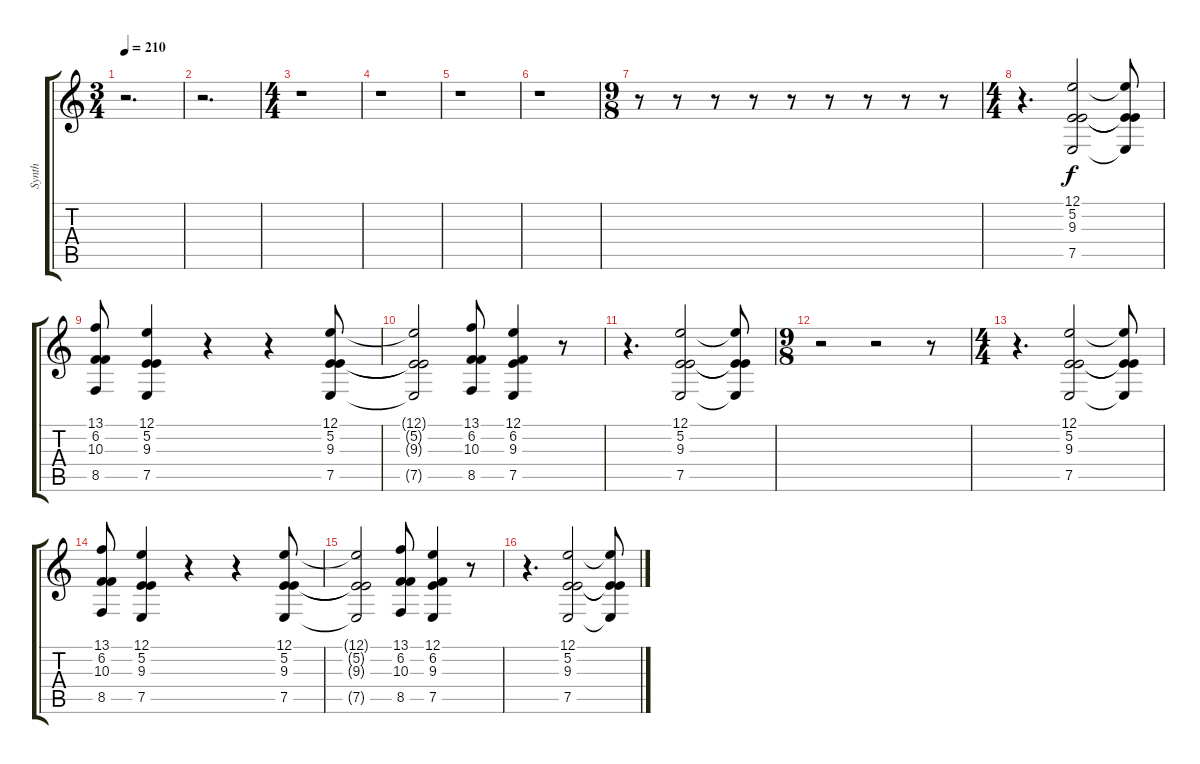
\track ("Synth" "Synth") {instrument stringensemble1}
\staff {score tabs}
\tuning (E4 B3 G3 D3 A2 E2) {hide}
\ts (3 4)
\tempo 210
\clef g2
\ks c
r.2{d dy f} |
r.2{d} |
\ts (4 4)
r.1 |
r.1 |
r.1 |
r.1 |
\ts (9 8)
r.8 r.8 r.8 r.8 r.8 r.8 r.8 r.8 r.8 |
\ts (4 4)
r.4{d} (12.1 5.2 9.3 7.5).2{instrument synthstrings2} (12.1{t} 5.2{t} 9.3{t} 7.5{t}).8 |
(13.1 6.2 10.3 8.5).8 (12.1 5.2 9.3 7.5).4 r.4 r.4 (12.1 5.2 9.3 7.5).8 |
(12.1{t} 5.2{t} 9.3{t} 7.5{t}).2 (13.1 6.2 10.3 8.5).8 (12.1 6.2 9.3 7.5).4 r.8 |
r.4{d} (12.1 5.2 9.3 7.5).2 (12.1{t} 5.2{t} 9.3{t} 7.5{t}).8 |
\ts (9 8)
r.2 r.2 r.8 |
\ts (4 4)
r.4{d} (12.1 5.2 9.3 7.5).2{instrument synthstrings2} (12.1{t} 5.2{t} 9.3{t} 7.5{t}).8 |
(13.1 6.2 10.3 8.5).8 (12.1 5.2 9.3 7.5).4 r.4 r.4 (12.1 5.2 9.3 7.5).8 |
(12.1{t} 5.2{t} 9.3{t} 7.5{t}).2 (13.1 6.2 10.3 8.5).8 (12.1 6.2 9.3 7.5).4 r.8 |
r.4{d} (12.1 5.2 9.3 7.5).2 (12.1{t} 5.2{t} 9.3{t} 7.5{t}).8
